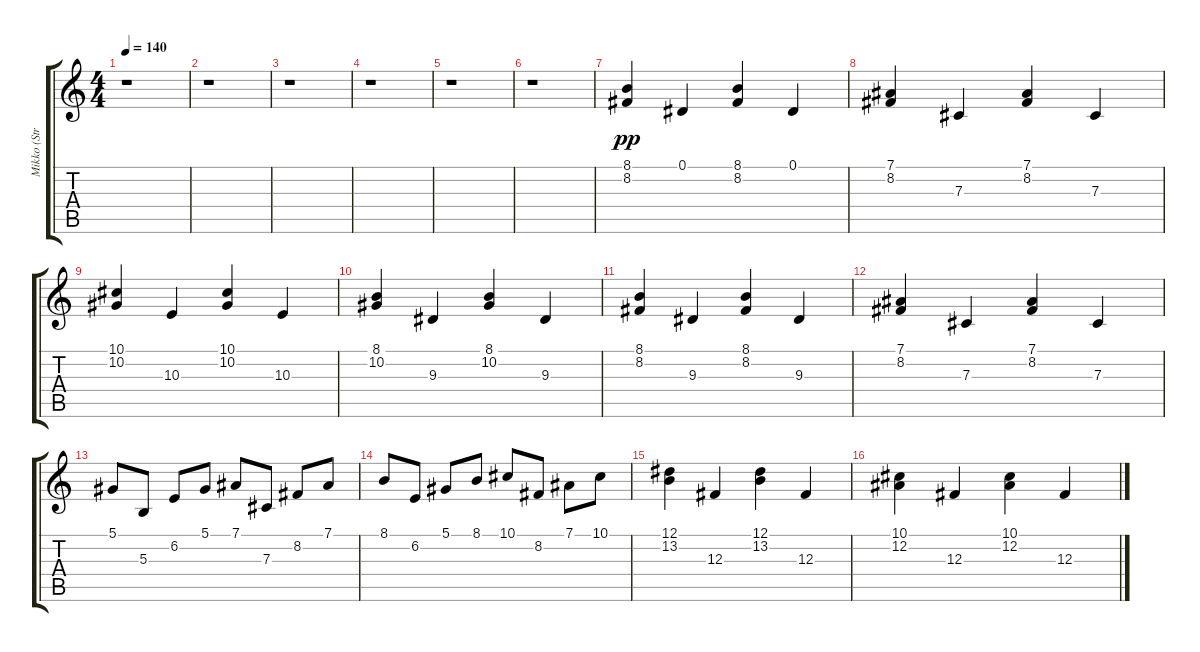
\track ("Mikko (Strings)" "Mikko (Str") {instrument stringensemble1}
\staff {score tabs}
\tuning (Eb4 Bb3 Gb3 Db3 Ab2 Eb2) {hide}
\ts (4 4)
\tempo 140
\clef g2
\ks c
r.1{dy pp} |
r.1 |
r.1 |
r.1 |
r.1 |
r.1 |
(8.1 8.2).4 0.1.4 (8.1 8.2).4 0.1.4 |
(7.1 8.2).4 7.3.4 (7.1 8.2).4 7.3.4 |
(10.1 10.2).4 10.3.4 (10.1 10.2).4 10.3.4 |
(8.1 10.2).4 9.3.4 (8.1 10.2).4 9.3.4 |
(8.1 8.2).4 9.3.4 (8.1 8.2).4 9.3.4 |
(7.1 8.2).4 7.3.4 (7.1 8.2).4 7.3.4 |
5.1.8 5.3.8 6.2.8 5.1.8 7.1.8 7.3.8 8.2.8 7.1.8 |
8.1.8 6.2.8 5.1.8 8.1.8 10.1.8 8.2.8 7.1.8 10.1.8 |
(12.1 13.2).4{volume 11 instrument stringensemble1} 12.3.4 (12.1 13.2).4 12.3.4 |
(10.1 12.2).4 12.3.4 (10.1 12.2).4 12.3.4
